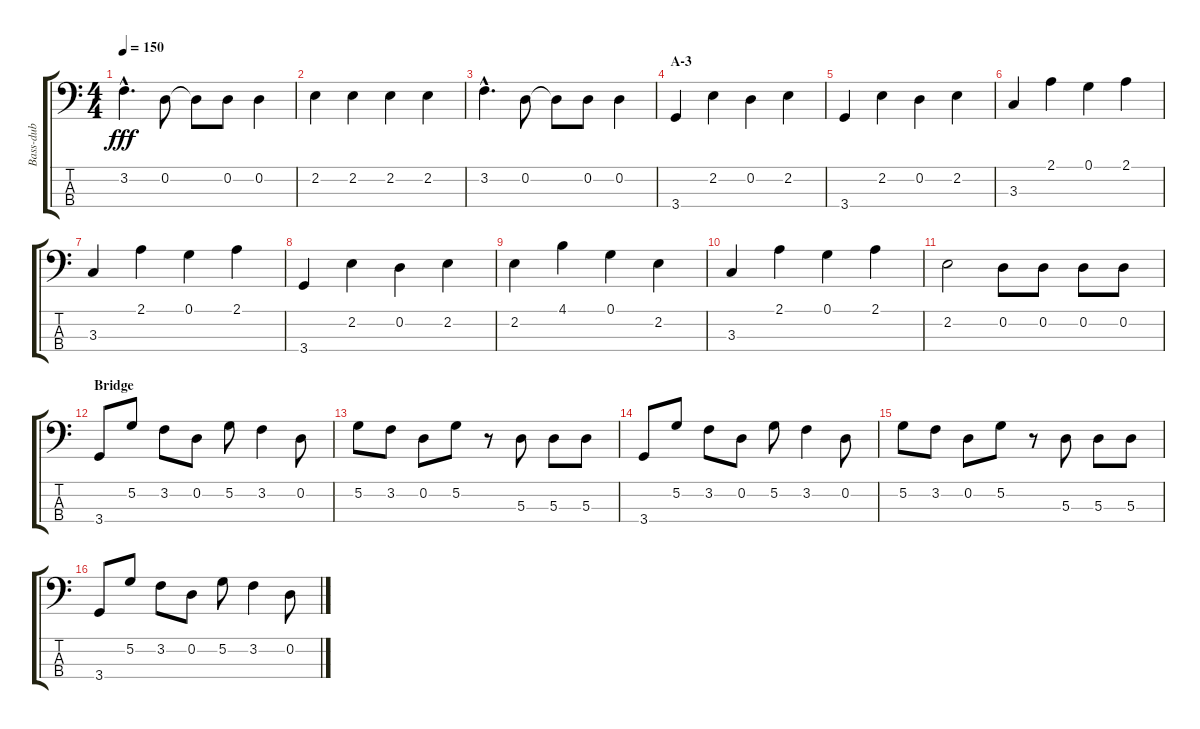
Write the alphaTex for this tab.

\track ("Bass-dub" "Bass-dub") {instrument acousticbass}
\staff {score tabs}
\tuning (G2 D2 A1 E1) {hide}
\ts (4 4)
\tempo 150
\clef f4
\ks c
3.2{hac}.4{d dy fff} 0.2.8 0.2{t}.8 0.2.8 0.2.4 |
2.2.4 2.2.4 2.2.4 2.2.4 |
3.2{hac}.4{d} 0.2.8 0.2{t}.8 0.2.8 0.2.4 |
\section ("" "A-3")
3.4.4 2.2.4 0.2.4 2.2.4 |
3.4.4 2.2.4 0.2.4 2.2.4 |
3.3.4 2.1.4 0.1.4 2.1.4 |
3.3.4 2.1.4 0.1.4 2.1.4 |
3.4.4 2.2.4 0.2.4 2.2.4 |
2.2.4 4.1.4 0.1.4 2.2.4 |
3.3.4 2.1.4 0.1.4 2.1.4 |
2.2.2 0.2.8 0.2.8 0.2.8 0.2.8 |
\section ("" "Bridge")
3.4.8 5.2.8 3.2.8 0.2.8 5.2.8 3.2.4 0.2.8 |
5.2.8 3.2.8 0.2.8 5.2.8 r.8 5.3.8 5.3.8 5.3.8 |
3.4.8 5.2.8 3.2.8 0.2.8 5.2.8 3.2.4 0.2.8 |
5.2.8 3.2.8 0.2.8 5.2.8 r.8 5.3.8 5.3.8 5.3.8 |
3.4.8 5.2.8 3.2.8 0.2.8 5.2.8 3.2.4 0.2.8
